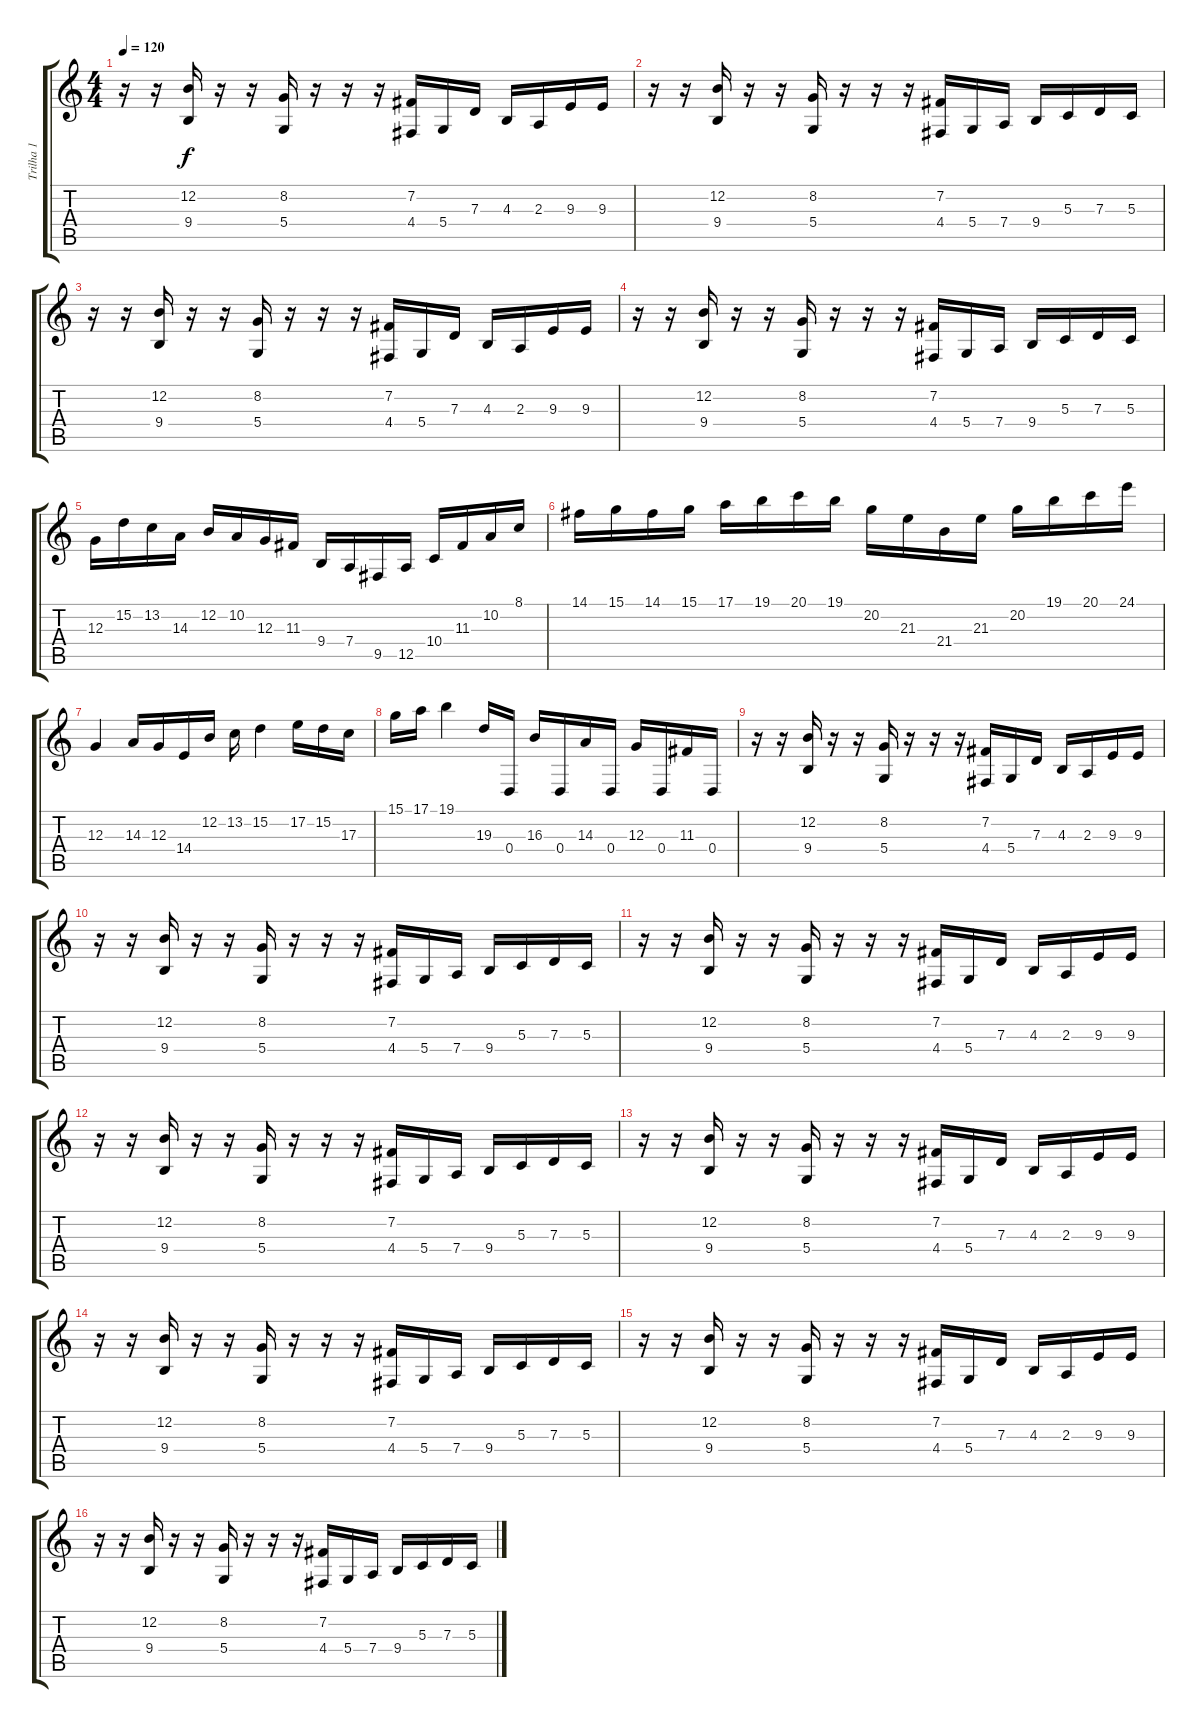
\track ("Trilha 1" "Trilha 1") {instrument synthstrings1}
\staff {score tabs}
\tuning (E4 B3 G3 D3 A2 E2) {hide}
\ts (4 4)
\tempo 120
\clef g2
\ks c
r.16{dy f volume 12 instrument stringensemble1} r.16 (12.2 9.4).16 r.16 r.16 (8.2 5.4).16 r.16 r.16 r.16 (7.2 4.4).16 5.4.16 7.3.16 4.3.16 2.3.16 9.3.16 9.3.16 |
r.16 r.16 (12.2 9.4).16 r.16 r.16 (8.2 5.4).16 r.16 r.16 r.16 (7.2 4.4).16 5.4.16 7.4.16 9.4.16 5.3.16 7.3.16 5.3.16 |
r.16 r.16 (12.2 9.4).16 r.16 r.16 (8.2 5.4).16 r.16 r.16 r.16 (7.2 4.4).16 5.4.16 7.3.16 4.3.16 2.3.16 9.3.16 9.3.16 |
r.16 r.16 (12.2 9.4).16 r.16 r.16 (8.2 5.4).16 r.16 r.16 r.16 (7.2 4.4).16 5.4.16 7.4.16 9.4.16 5.3.16 7.3.16 5.3.16 |
12.3.16{volume 16 instrument stringensemble1} 15.2.16 13.2.16 14.3.16 12.2.16 10.2.16 12.3.16 11.3.16 9.4.16 7.4.16 9.5.16 12.5.16 10.4.16 11.3.16 10.2.16 8.1.16 |
14.1.16 15.1.16 14.1.16 15.1.16 17.1.16 19.1.16 20.1.16 19.1.16 20.2.16 21.3.16 21.4.16 21.3.16 20.2.16 19.1.16 20.1.16 24.1.16 |
12.3.4 14.3.16 12.3.16 14.4.16 12.2.16 13.2.16 15.2.4 17.2.16 15.2.16 17.3.16 |
15.1.16 17.1.16 19.1.4 19.3.16 0.4.16 16.3.16 0.4.16 14.3.16 0.4.16 12.3.16 0.4.16 11.3.16 0.4.16 |
r.16{volume 12 instrument stringensemble1} r.16 (12.2 9.4).16 r.16 r.16 (8.2 5.4).16 r.16 r.16 r.16 (7.2 4.4).16 5.4.16 7.3.16 4.3.16 2.3.16 9.3.16 9.3.16 |
r.16 r.16 (12.2 9.4).16 r.16 r.16 (8.2 5.4).16 r.16 r.16 r.16 (7.2 4.4).16 5.4.16 7.4.16 9.4.16 5.3.16 7.3.16 5.3.16 |
r.16 r.16 (12.2 9.4).16 r.16 r.16 (8.2 5.4).16 r.16 r.16 r.16 (7.2 4.4).16 5.4.16 7.3.16 4.3.16 2.3.16 9.3.16 9.3.16 |
r.16 r.16 (12.2 9.4).16 r.16 r.16 (8.2 5.4).16 r.16 r.16 r.16 (7.2 4.4).16 5.4.16 7.4.16 9.4.16 5.3.16 7.3.16 5.3.16 |
r.16 r.16 (12.2 9.4).16 r.16 r.16 (8.2 5.4).16 r.16 r.16 r.16 (7.2 4.4).16 5.4.16 7.3.16 4.3.16 2.3.16 9.3.16 9.3.16 |
r.16 r.16 (12.2 9.4).16 r.16 r.16 (8.2 5.4).16 r.16 r.16 r.16 (7.2 4.4).16 5.4.16 7.4.16 9.4.16 5.3.16 7.3.16 5.3.16 |
r.16 r.16 (12.2 9.4).16 r.16 r.16 (8.2 5.4).16 r.16 r.16 r.16 (7.2 4.4).16 5.4.16 7.3.16 4.3.16 2.3.16 9.3.16 9.3.16 |
r.16 r.16 (12.2 9.4).16 r.16 r.16 (8.2 5.4).16 r.16 r.16 r.16 (7.2 4.4).16 5.4.16 7.4.16 9.4.16 5.3.16 7.3.16 5.3.16
